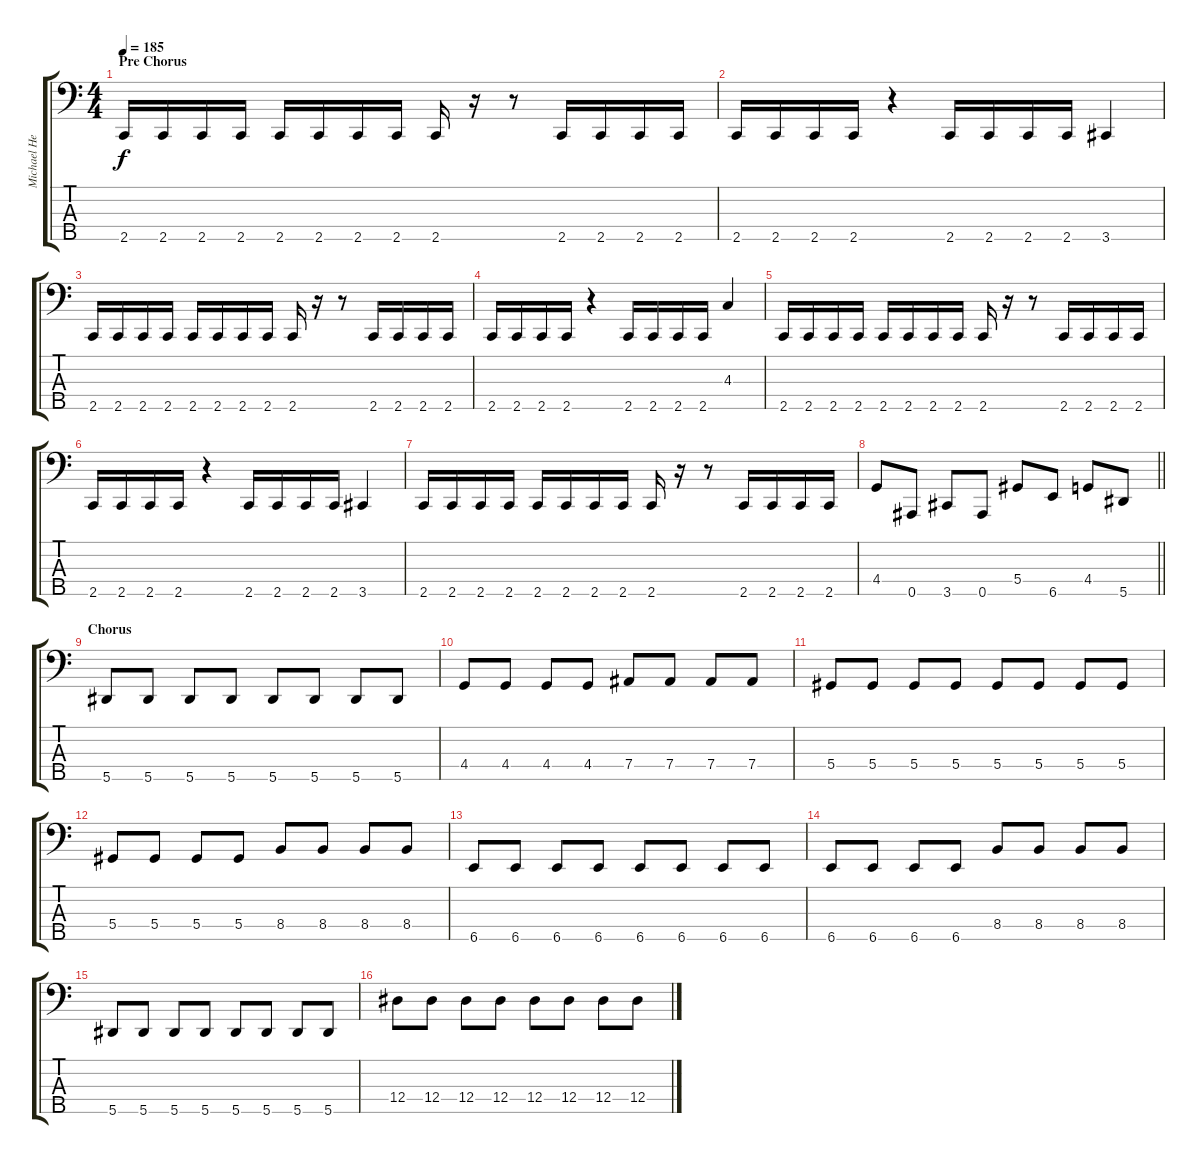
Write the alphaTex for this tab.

\track ("Michael Hedlund" "Michael He") {instrument electricbassfinger}
\staff {score tabs}
\tuning (Gb2 Db2 Ab1 Eb1 Bb0) {hide}
\ts (4 4)
\section ("" "Pre Chorus")
\tempo 185
\clef f4
\ks c
2.5.16{dy f} 2.5.16 2.5.16 2.5.16 2.5.16 2.5.16 2.5.16 2.5.16 2.5.16 r.16 r.8 2.5.16 2.5.16 2.5.16 2.5.16 |
2.5.16 2.5.16 2.5.16 2.5.16 r.4 2.5.16 2.5.16 2.5.16 2.5.16 3.5.4 |
2.5.16 2.5.16 2.5.16 2.5.16 2.5.16 2.5.16 2.5.16 2.5.16 2.5.16 r.16 r.8 2.5.16 2.5.16 2.5.16 2.5.16 |
2.5.16 2.5.16 2.5.16 2.5.16 r.4 2.5.16 2.5.16 2.5.16 2.5.16 4.3.4 |
2.5.16 2.5.16 2.5.16 2.5.16 2.5.16 2.5.16 2.5.16 2.5.16 2.5.16 r.16 r.8 2.5.16 2.5.16 2.5.16 2.5.16 |
2.5.16 2.5.16 2.5.16 2.5.16 r.4 2.5.16 2.5.16 2.5.16 2.5.16 3.5.4 |
2.5.16 2.5.16 2.5.16 2.5.16 2.5.16 2.5.16 2.5.16 2.5.16 2.5.16 r.16 r.8 2.5.16 2.5.16 2.5.16 2.5.16 |
\barLineRight lightlight
4.4.8 0.5.8 3.5.8 0.5.8 5.4.8 6.5.8 4.4.8 5.5.8 |
\section ("" "Chorus")
5.5.8 5.5.8 5.5.8 5.5.8 5.5.8 5.5.8 5.5.8 5.5.8 |
4.4.8 4.4.8 4.4.8 4.4.8 7.4.8 7.4.8 7.4.8 7.4.8 |
5.4.8 5.4.8 5.4.8 5.4.8 5.4.8 5.4.8 5.4.8 5.4.8 |
5.4.8 5.4.8 5.4.8 5.4.8 8.4.8 8.4.8 8.4.8 8.4.8 |
6.5.8 6.5.8 6.5.8 6.5.8 6.5.8 6.5.8 6.5.8 6.5.8 |
6.5.8 6.5.8 6.5.8 6.5.8 8.4.8 8.4.8 8.4.8 8.4.8 |
5.5.8 5.5.8 5.5.8 5.5.8 5.5.8 5.5.8 5.5.8 5.5.8 |
12.4.8 12.4.8 12.4.8 12.4.8 12.4.8 12.4.8 12.4.8 12.4.8
